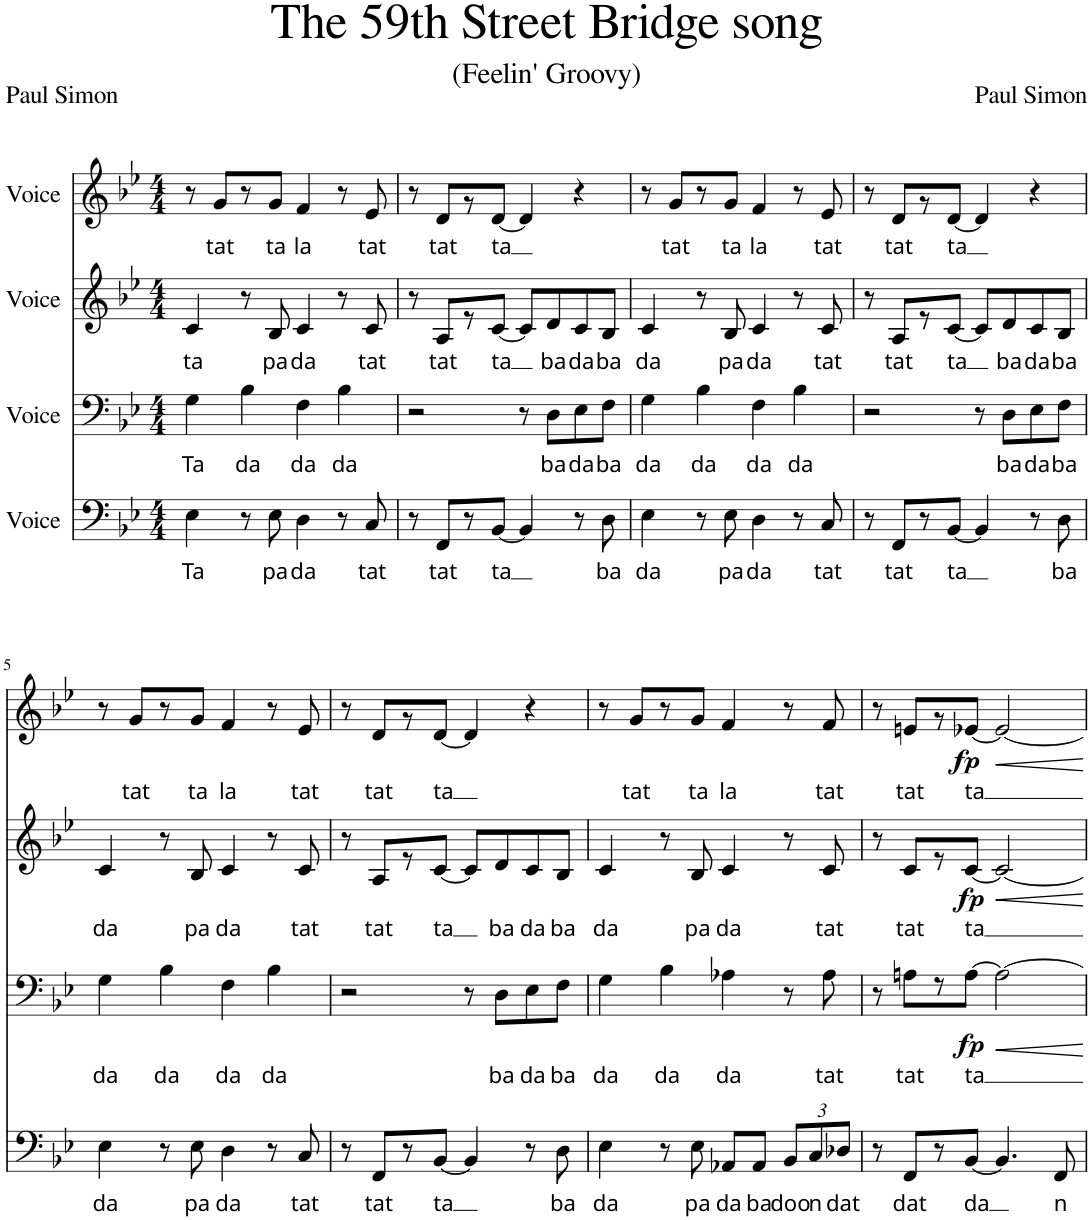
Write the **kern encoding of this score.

**kern	**text	**kern	**text	**dynam	**kern	**text	**dynam	**kern	**text	**dynam
*part4	*part4	*part3	*part3	*part3	*part2	*part2	*part2	*part1	*part1	*part1
*staff4	*staff4	*staff3	*staff3	*staff3	*staff2	*staff2	*staff2	*staff1	*staff1	*staff1
*I"Voice	*	*I"Voice	*	*	*I"Voice	*	*	*I"Voice	*	*
*clefF4	*	*clefF4	*	*	*clefG2	*	*	*clefG2	*	*
*k[b-e-]	*	*k[b-e-]	*	*	*k[b-e-]	*	*	*k[b-e-]	*	*
*M4/4	*	*M4/4	*	*	*M4/4	*	*	*M4/4	*	*
=1	=1	=1	=1	=1	=1	=1	=1	=1	=1	=1
!	!LO:LY:b	!	!LO:LY:b	!	!	!LO:LY:b	!	!	!	!
4E-\	Ta	4G\	Ta	.	4c/	ta	.	8r	.	.
!	!	!	!	!	!	!	!	!	!LO:LY:b	!
.	.	.	.	.	.	.	.	8g/L	tat	.
!	!	!	!LO:LY:b	!	!	!	!	!	!	!
8r	.	4B-\	da	.	8r	.	.	8r	.	.
!	!LO:LY:b	!	!	!	!	!LO:LY:b	!	!	!LO:LY:b	!
8E-\	pa	.	.	.	8B-/	pa	.	8g/J	ta	.
!	!LO:LY:b	!	!LO:LY:b	!	!	!LO:LY:b	!	!	!LO:LY:b	!
4D\	da	4F\	da	.	4c/	da	.	4f/	la	.
!	!	!	!LO:LY:b	!	!	!	!	!	!	!
8r	.	4B-\	da	.	8r	.	.	8r	.	.
!	!LO:LY:b	!	!	!	!	!LO:LY:b	!	!	!LO:LY:b	!
8C/	tat	.	.	.	8c/	tat	.	8e-/	tat	.
=2	=2	=2	=2	=2	=2	=2	=2	=2	=2	=2
8r	.	2r	.	.	8r	.	.	8r	.	.
!	!LO:LY:b	!	!	!	!	!LO:LY:b	!	!	!LO:LY:b	!
8FF/L	tat	.	.	.	8A/L	tat	.	8d/L	tat	.
8r	.	.	.	.	8r	.	.	8r	.	.
!	!LO:LY:b	!	!	!	!	!LO:LY:b	!	!	!LO:LY:b	!
[<8BB-/J	ta	.	.	.	[<8c/J	ta	.	[<8d/J	ta	.
4BB-/]	.	8r	.	.	8c/L]	.	.	4d/]	.	.
!	!	!	!LO:LY:b	!	!	!LO:LY:b	!	!	!	!
.	.	8D\L	ba	.	8d/	ba	.	.	.	.
!	!	!	!LO:LY:b	!	!	!LO:LY:b	!	!	!	!
8r	.	8E-\	da	.	8c/	da	.	4r	.	.
!	!LO:LY:b	!	!LO:LY:b	!	!	!LO:LY:b	!	!	!	!
8D\	ba	8F\J	ba	.	8B-/J	ba	.	.	.	.
=3	=3	=3	=3	=3	=3	=3	=3	=3	=3	=3
!	!LO:LY:b	!	!LO:LY:b	!	!	!LO:LY:b	!	!	!	!
4E-\	da	4G\	da	.	4c/	da	.	8r	.	.
!	!	!	!	!	!	!	!	!	!LO:LY:b	!
.	.	.	.	.	.	.	.	8g/L	tat	.
!	!	!	!LO:LY:b	!	!	!	!	!	!	!
8r	.	4B-\	da	.	8r	.	.	8r	.	.
!	!LO:LY:b	!	!	!	!	!LO:LY:b	!	!	!LO:LY:b	!
8E-\	pa	.	.	.	8B-/	pa	.	8g/J	ta	.
!	!LO:LY:b	!	!LO:LY:b	!	!	!LO:LY:b	!	!	!LO:LY:b	!
4D\	da	4F\	da	.	4c/	da	.	4f/	la	.
!	!	!	!LO:LY:b	!	!	!	!	!	!	!
8r	.	4B-\	da	.	8r	.	.	8r	.	.
!	!LO:LY:b	!	!	!	!	!LO:LY:b	!	!	!LO:LY:b	!
8C/	tat	.	.	.	8c/	tat	.	8e-/	tat	.
=4	=4	=4	=4	=4	=4	=4	=4	=4	=4	=4
8r	.	2r	.	.	8r	.	.	8r	.	.
!	!LO:LY:b	!	!	!	!	!LO:LY:b	!	!	!LO:LY:b	!
8FF/L	tat	.	.	.	8A/L	tat	.	8d/L	tat	.
8r	.	.	.	.	8r	.	.	8r	.	.
!	!LO:LY:b	!	!	!	!	!LO:LY:b	!	!	!LO:LY:b	!
[<8BB-/J	ta	.	.	.	[<8c/J	ta	.	[<8d/J	ta	.
4BB-/]	.	8r	.	.	8c/L]	.	.	4d/]	.	.
!	!	!	!LO:LY:b	!	!	!LO:LY:b	!	!	!	!
.	.	8D\L	ba	.	8d/	ba	.	.	.	.
!	!	!	!LO:LY:b	!	!	!LO:LY:b	!	!	!	!
8r	.	8E-\	da	.	8c/	da	.	4r	.	.
!	!LO:LY:b	!	!LO:LY:b	!	!	!LO:LY:b	!	!	!	!
8D\	ba	8F\J	ba	.	8B-/J	ba	.	.	.	.
!!LO:LB:g=z
=5	=5	=5	=5	=5	=5	=5	=5	=5	=5	=5
!	!LO:LY:b	!	!LO:LY:b	!	!	!LO:LY:b	!	!	!	!
4E-\	da	4G\	da	.	4c/	da	.	8r	.	.
!	!	!	!	!	!	!	!	!	!LO:LY:b	!
.	.	.	.	.	.	.	.	8g/L	tat	.
!	!	!	!LO:LY:b	!	!	!	!	!	!	!
8r	.	4B-\	da	.	8r	.	.	8r	.	.
!	!LO:LY:b	!	!	!	!	!LO:LY:b	!	!	!LO:LY:b	!
8E-\	pa	.	.	.	8B-/	pa	.	8g/J	ta	.
!	!LO:LY:b	!	!LO:LY:b	!	!	!LO:LY:b	!	!	!LO:LY:b	!
4D\	da	4F\	da	.	4c/	da	.	4f/	la	.
!	!	!	!LO:LY:b	!	!	!	!	!	!	!
8r	.	4B-\	da	.	8r	.	.	8r	.	.
!	!LO:LY:b	!	!	!	!	!LO:LY:b	!	!	!LO:LY:b	!
8C/	tat	.	.	.	8c/	tat	.	8e-/	tat	.
=6	=6	=6	=6	=6	=6	=6	=6	=6	=6	=6
8r	.	2r	.	.	8r	.	.	8r	.	.
!	!LO:LY:b	!	!	!	!	!LO:LY:b	!	!	!LO:LY:b	!
8FF/L	tat	.	.	.	8A/L	tat	.	8d/L	tat	.
8r	.	.	.	.	8r	.	.	8r	.	.
!	!LO:LY:b	!	!	!	!	!LO:LY:b	!	!	!LO:LY:b	!
[<8BB-/J	ta	.	.	.	[<8c/J	ta	.	[<8d/J	ta	.
4BB-/]	.	8r	.	.	8c/L]	.	.	4d/]	.	.
!	!	!	!LO:LY:b	!	!	!LO:LY:b	!	!	!	!
.	.	8D\L	ba	.	8d/	ba	.	.	.	.
!	!	!	!LO:LY:b	!	!	!LO:LY:b	!	!	!	!
8r	.	8E-\	da	.	8c/	da	.	4r	.	.
!	!LO:LY:b	!	!LO:LY:b	!	!	!LO:LY:b	!	!	!	!
8D\	ba	8F\J	ba	.	8B-/J	ba	.	.	.	.
=7	=7	=7	=7	=7	=7	=7	=7	=7	=7	=7
!	!LO:LY:b	!	!LO:LY:b	!	!	!LO:LY:b	!	!	!	!
4E-\	da	4G\	da	.	4c/	da	.	8r	.	.
!	!	!	!	!	!	!	!	!	!LO:LY:b	!
.	.	.	.	.	.	.	.	8g/L	tat	.
!	!	!	!LO:LY:b	!	!	!	!	!	!	!
8r	.	4B-\	da	.	8r	.	.	8r	.	.
!	!LO:LY:b	!	!	!	!	!LO:LY:b	!	!	!LO:LY:b	!
8E-\	pa	.	.	.	8B-/	pa	.	8g/J	ta	.
!	!LO:LY:b	!	!LO:LY:b	!	!	!LO:LY:b	!	!	!LO:LY:b	!
8AA-X/L	da	4A-X\	da	.	4c/	da	.	4f/	la	.
!	!LO:LY:b	!	!	!	!	!	!	!	!	!
8AA-/J	ba	.	.	.	.	.	.	.	.	.
*Xbrackettup	*	*	*	*	*	*	*	*	*	*
!	!LO:LY:b	!	!	!	!	!	!	!	!	!
12BB-/L	doo	8r	.	.	8r	.	.	8r	.	.
!	!LO:LY:b	!	!	!	!	!	!	!	!	!
12C/	n	.	.	.	.	.	.	.	.	.
!	!	!	!LO:LY:b	!	!	!LO:LY:b	!	!	!LO:LY:b	!
.	.	8A-\	tat	.	8c/	tat	.	8f/	tat	.
!	!LO:LY:b	!	!	!	!	!	!	!	!	!
12D-X/J	dat	.	.	.	.	.	.	.	.	.
=8	=8	=8	=8	=8	=8	=8	=8	=8	=8	=8
8r	.	8r	.	.	8r	.	.	8r	.	.
!	!LO:LY:b	!	!LO:LY:b	!	!	!LO:LY:b	!	!	!LO:LY:b	!
8FF/L	dat	8An\L	tat	.	8c/L	tat	.	8en/L	tat	.
8r	.	8r	.	.	8r	.	.	8r	.	.
!	!LO:LY:b	!	!LO:LY:b	!LO:DY:b	!	!LO:LY:b	!LO:DY:b	!	!LO:LY:b	!LO:DY:b
[<8BB-/J	da	[>8A\J	ta	fp	[<8c/J	ta	fp	[<8e-X/J	ta	fp
4.BB-/]	.	2A\_	.	.	2c/_	.	.	2e-/_	.	.
!	!LO:LY:b	!	!	!	!	!	!	!	!	!
8FF/	n	.	.	.	.	.	.	.	.	.
=	=	=	=	=	=	=	=	=	=	=
*-	*-	*-	*-	*-	*-	*-	*-	*-	*-	*-
